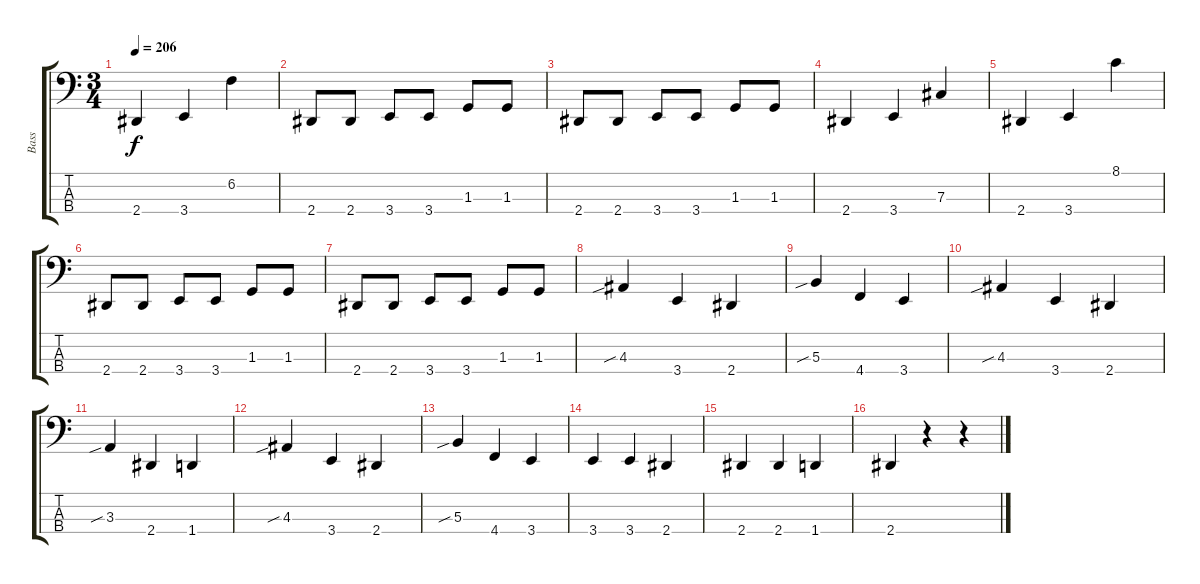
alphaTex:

\track ("Bass " "Bass ") {instrument electricbasspick}
\staff {score tabs}
\tuning (E2 B1 Gb1 Db1) {hide}
\ts (3 4)
\tempo 206
\clef f4
\ks c
2.4.4{dy f} 3.4.4 6.2.4 |
2.4.8 2.4.8 3.4.8 3.4.8 1.3.8 1.3.8 |
2.4.8 2.4.8 3.4.8 3.4.8 1.3.8 1.3.8 |
2.4.4 3.4.4 7.3.4 |
2.4.4 3.4.4 8.1.4 |
2.4.8 2.4.8 3.4.8 3.4.8 1.3.8 1.3.8 |
2.4.8 2.4.8 3.4.8 3.4.8 1.3.8 1.3.8 |
4.3{sib}.4 3.4.4 2.4.4 |
5.3{sib}.4 4.4.4 3.4.4 |
4.3{sib}.4 3.4.4 2.4.4 |
3.3{sib}.4 2.4.4 1.4.4 |
4.3{sib}.4 3.4.4 2.4.4 |
5.3{sib}.4 4.4.4 3.4.4 |
3.4.4 3.4.4 2.4.4 |
2.4.4 2.4.4 1.4.4 |
2.4.4 r.4 r.4
